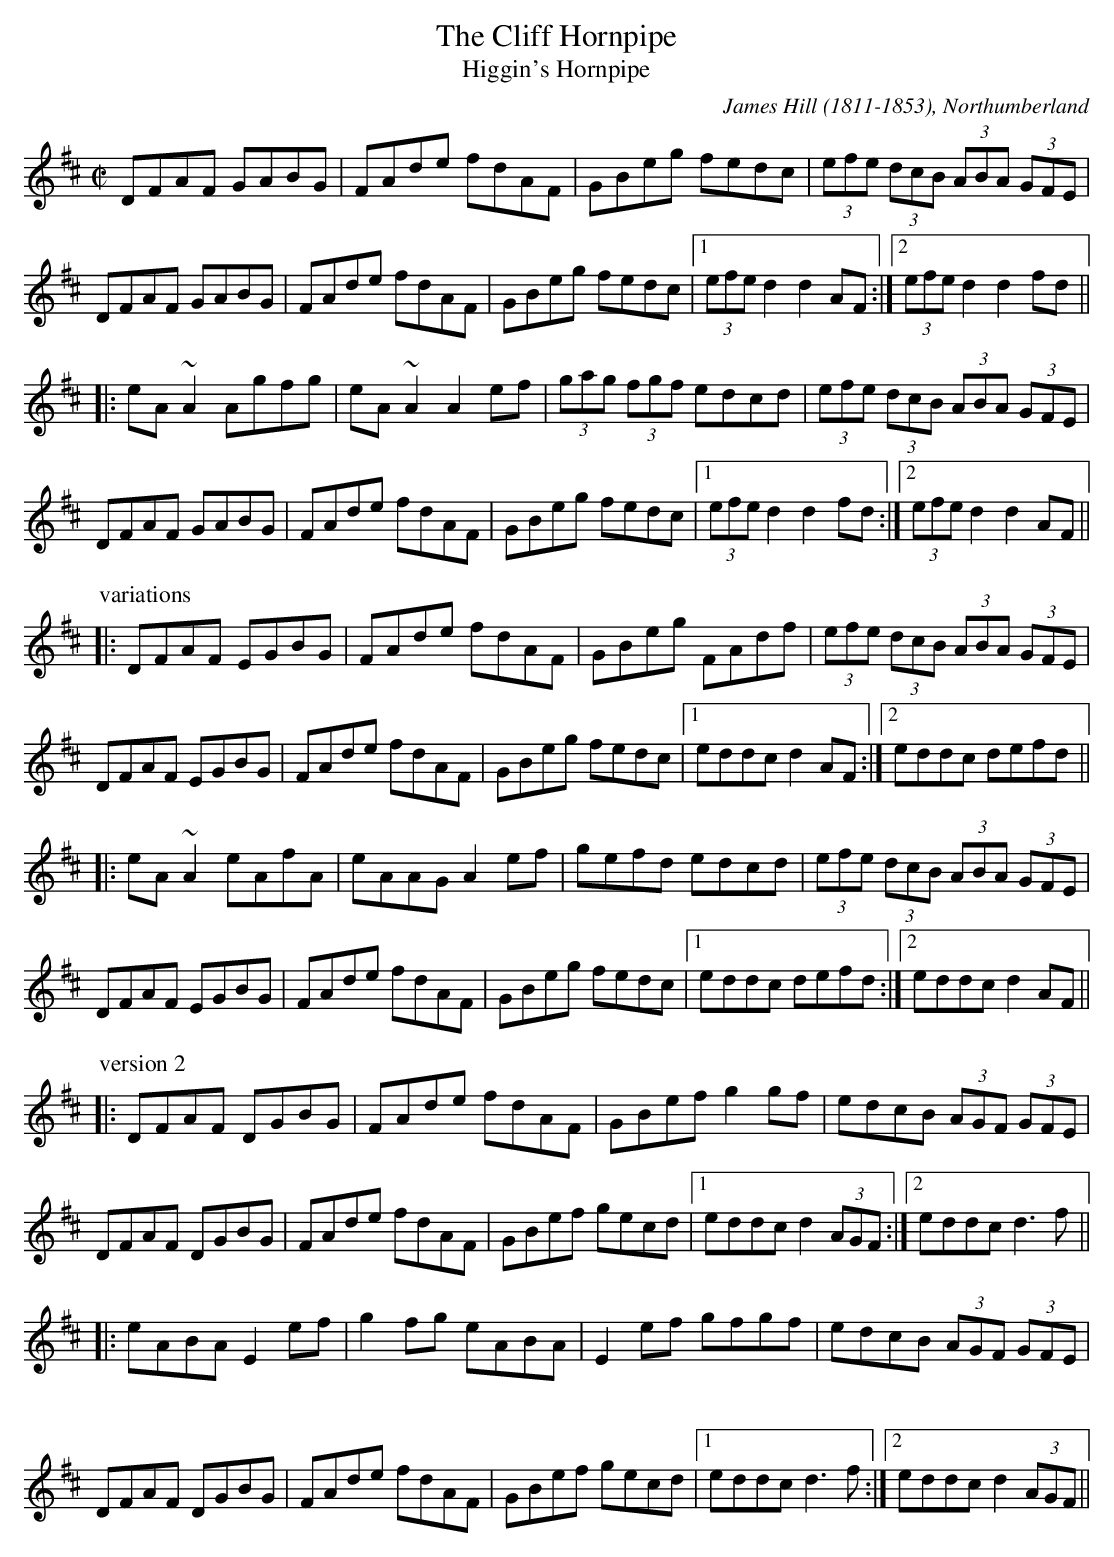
X:1
T:Cliff Hornpipe, The
T:Higgin's Hornpipe
C:James Hill (1811-1853), Northumberland
M:C|
L:1/8
K:D
DFAF GABG | FAde fdAF | GBeg fedc | (3efe (3dcB (3ABA (3GFE |
DFAF GABG | FAde fdAF | GBeg fedc |1 (3efe d2 d2AF :|2 (3efe d2 d2fd ||
|: eA~A2 Agfg | eA~A2 A2ef | (3gag (3fgf edcd | (3efe (3dcB (3ABA (3GFE |
DFAF GABG | FAde fdAF | GBeg fedc |1 (3efe d2 d2fd :|2 (3efe d2 d2AF ||
P:variations
|: DFAF EGBG | FAde fdAF | GBeg FAdf | (3efe (3dcB (3ABA (3GFE |
DFAF EGBG | FAde fdAF | GBeg fedc |1 eddc d2AF :|2 eddc defd ||
|: eA~A2 eAfA | eAAG A2ef | gefd edcd | (3efe (3dcB (3ABA (3GFE |
DFAF EGBG | FAde fdAF | GBeg fedc |1 eddc defd :|2 eddc d2AF ||
P:version 2
|: DFAF DGBG | FAde fdAF | GBef g2gf | edcB (3AGF (3GFE |
DFAF DGBG | FAde fdAF | GBef gecd |1 eddc d2 (3AGF :|2 eddc d3f ||
|: eABA E2ef | g2fg eABA | E2ef gfgf | edcB (3AGF (3GFE |
DFAF DGBG | FAde fdAF | GBef gecd |1 eddc d3f :|2 eddc d2 (3AGF ||
